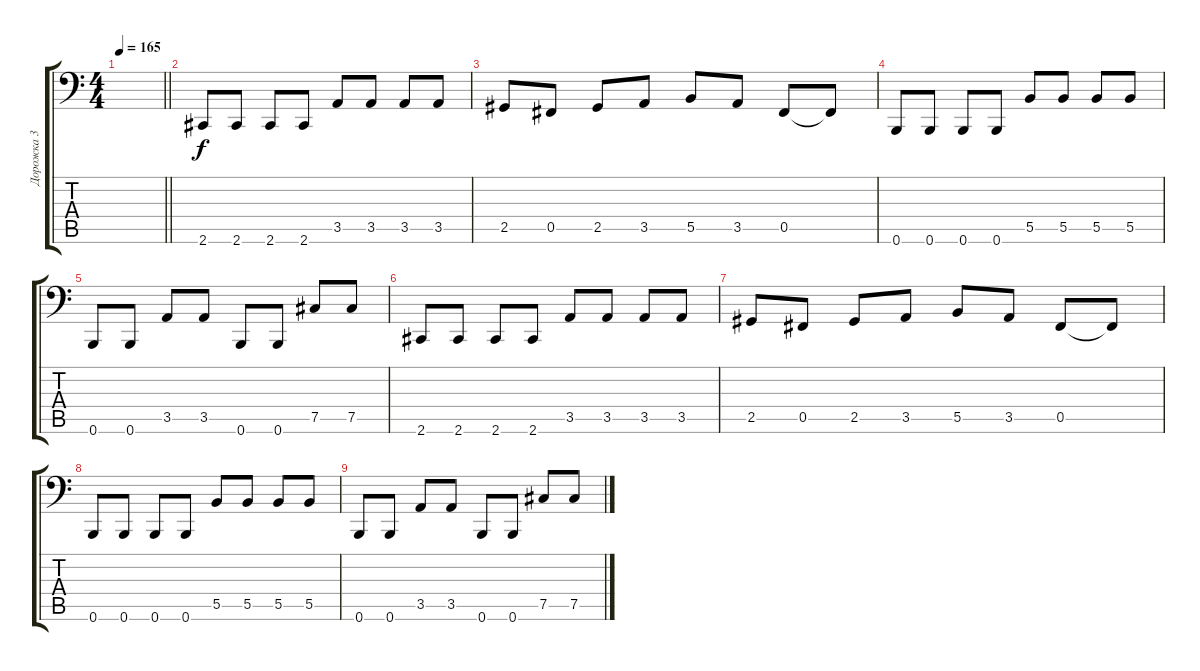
\track ("Дорожка 3" "Дорожка 3") {instrument electricbassfinger}
\staff {score tabs}
\tuning (Db3 Ab2 E2 B1 Gb1 B0) {hide}
\ts (4 4)
\tempo 165
\clef f4
\barLineRight lightlight
\ks c
|
\section ("" " ")
2.6.8 2.6.8 2.6.8 2.6.8 3.5.8 3.5.8 3.5.8 3.5.8 |
2.5.8 0.5.8 2.5.8 3.5.8 5.5.8 3.5.8 0.5.8 0.5{t}.8 |
0.6.8 0.6.8 0.6.8 0.6.8 5.5.8 5.5.8 5.5.8 5.5.8 |
0.6.8 0.6.8 3.5.8 3.5.8 0.6.8 0.6.8 7.5.8 7.5.8 |
2.6.8 2.6.8 2.6.8 2.6.8 3.5.8 3.5.8 3.5.8 3.5.8 |
2.5.8 0.5.8 2.5.8 3.5.8 5.5.8 3.5.8 0.5.8 0.5{t}.8 |
0.6.8 0.6.8 0.6.8 0.6.8 5.5.8 5.5.8 5.5.8 5.5.8 |
0.6.8 0.6.8 3.5.8 3.5.8 0.6.8 0.6.8 7.5.8 7.5.8
